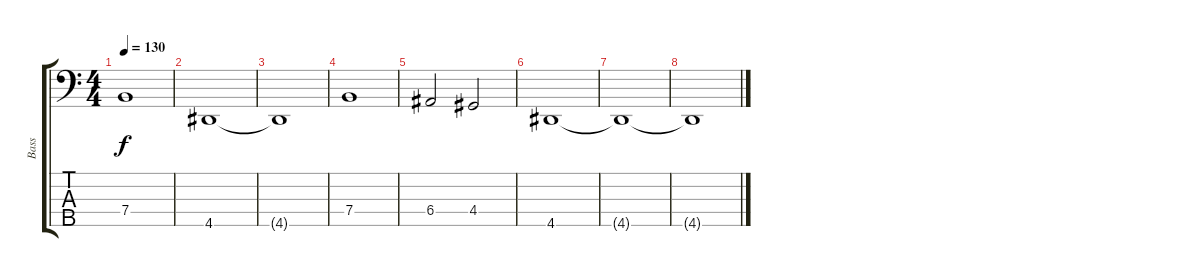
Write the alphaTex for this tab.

\track ("Bass" "Bass") {instrument electricbassfinger}
\staff {score tabs}
\tuning (Gb2 D2 A1 E1 B0) {hide}
\ts (4 4)
\tempo 130
\clef f4
\ks c
7.4{t}.1{dy f} |
4.5.1 |
4.5{t}.1 |
7.4.1 |
6.4.2 4.4.2 |
4.5.1 |
4.5{t}.1 |
4.5{t}.1{volume 0}
